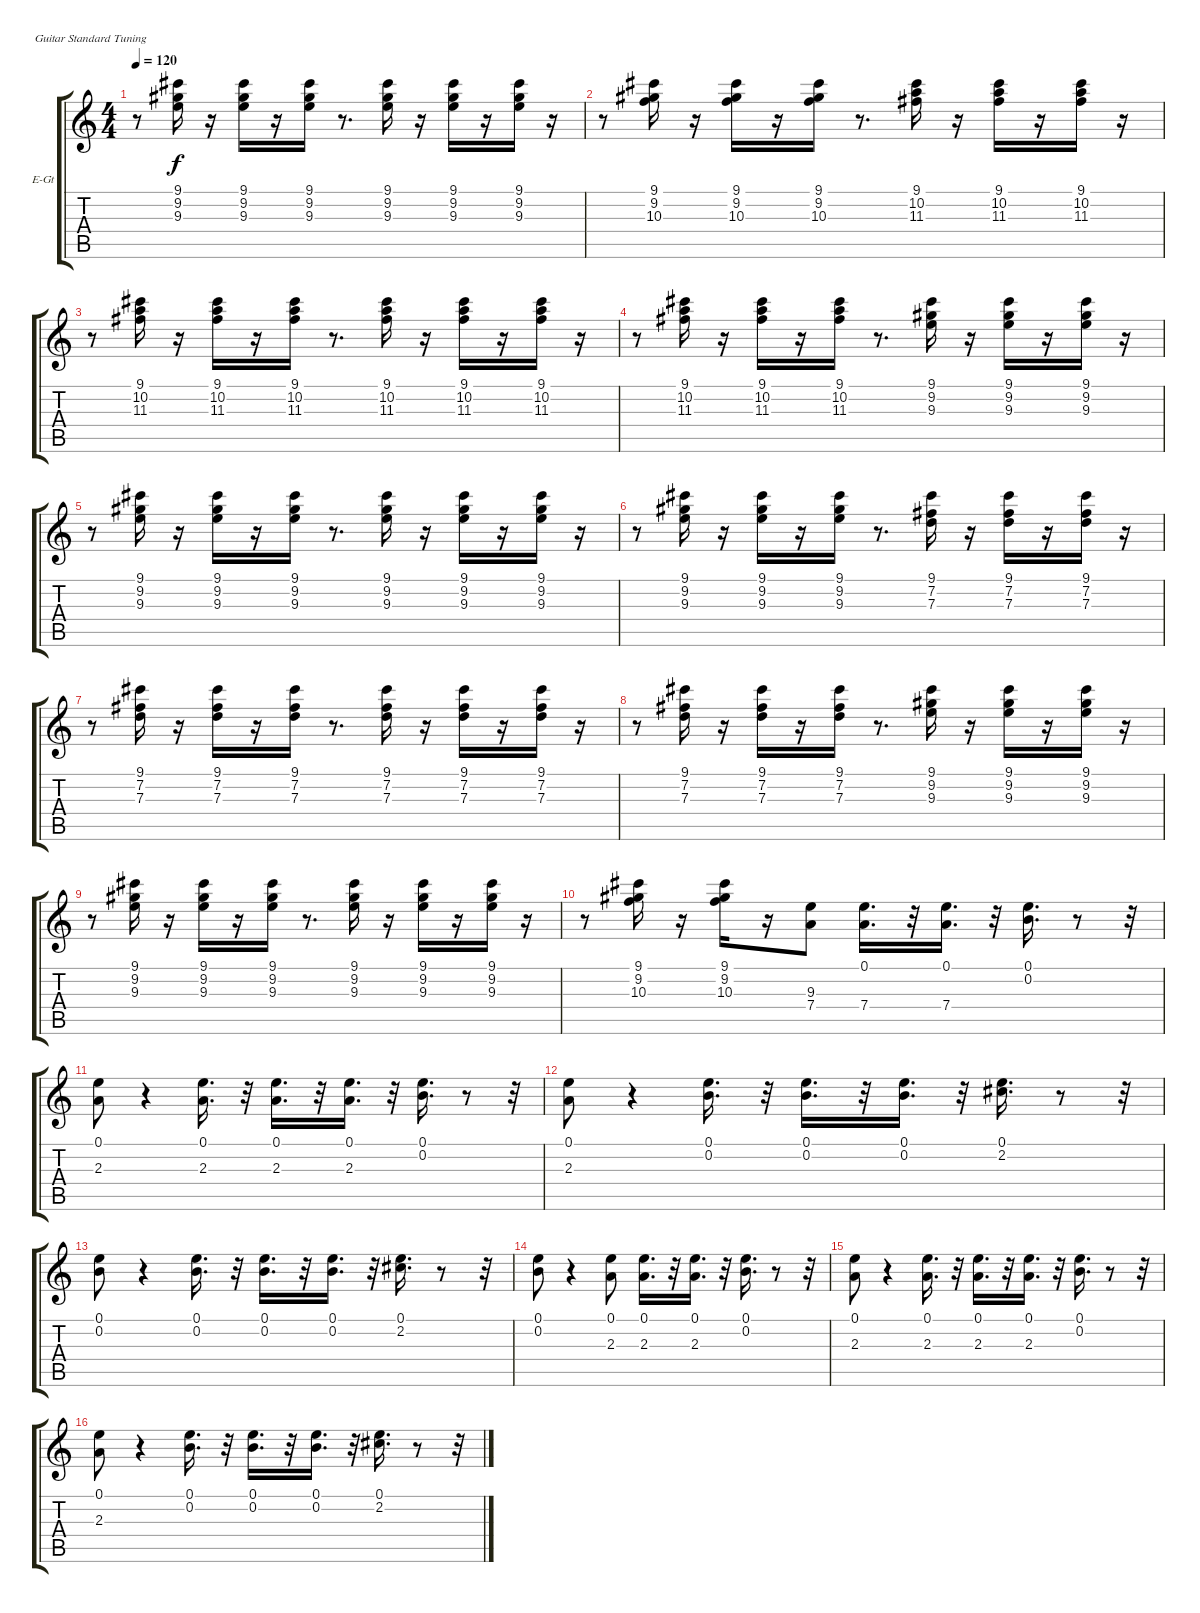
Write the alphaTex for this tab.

\bracketExtendMode groupsimilarinstruments
\firstSystemTrackNameOrientation horizontal
\otherSystemsTrackNameOrientation horizontal
\track ("Гитара 1" "E-Gt") {instrument electricguitarclean}
\staff {score tabs}
\tuning (E4 B3 G3 D3 A2 E2)
\ts (4 4)
\tempo 120
\clef g2
\ks c
r.8{dy f} (9.1 9.2 9.3).16 r.16 (9.1 9.2 9.3).16 r.16 (9.1 9.2 9.3).16 r.8{d} (9.1 9.2 9.3).16 r.16 (9.1 9.2 9.3).16 r.16 (9.1 9.2 9.3).16 r.16 |
r.8 (9.1 9.2 10.3).16 r.16 (9.1 9.2 10.3).16 r.16 (9.1 9.2 10.3).16 r.8{d} (9.1 10.2 11.3).16 r.16 (9.1 10.2 11.3).16 r.16 (9.1 10.2 11.3).16 r.16 |
r.8 (9.1 10.2 11.3).16 r.16 (9.1 10.2 11.3).16 r.16 (9.1 10.2 11.3).16 r.8{d} (9.1 10.2 11.3).16 r.16 (9.1 10.2 11.3).16 r.16 (9.1 10.2 11.3).16 r.16 |
r.8 (9.1 10.2 11.3).16 r.16 (9.1 10.2 11.3).16 r.16 (9.1 10.2 11.3).16 r.8{d} (9.1 9.2 9.3).16 r.16 (9.1 9.2 9.3).16 r.16 (9.1 9.2 9.3).16 r.16 |
r.8 (9.1 9.2 9.3).16 r.16 (9.1 9.2 9.3).16 r.16 (9.1 9.2 9.3).16 r.8{d} (9.1 9.2 9.3).16 r.16 (9.1 9.2 9.3).16 r.16 (9.1 9.2 9.3).16 r.16 |
r.8 (9.1 9.2 9.3).16 r.16 (9.1 9.2 9.3).16 r.16 (9.1 9.2 9.3).16 r.8{d} (9.1 7.2 7.3).16 r.16 (9.1 7.2 7.3).16 r.16 (9.1 7.2 7.3).16 r.16 |
r.8 (9.1 7.2 7.3).16 r.16 (9.1 7.2 7.3).16 r.16 (9.1 7.2 7.3).16 r.8{d} (9.1 7.2 7.3).16 r.16 (9.1 7.2 7.3).16 r.16 (9.1 7.2 7.3).16 r.16 |
r.8 (9.1 7.2 7.3).16 r.16 (9.1 7.2 7.3).16 r.16 (9.1 7.2 7.3).16 r.8{d} (9.1 9.2 9.3).16 r.16 (9.1 9.2 9.3).16 r.16 (9.1 9.2 9.3).16 r.16 |
r.8 (9.1 9.2 9.3).16 r.16 (9.1 9.2 9.3).16 r.16 (9.1 9.2 9.3).16 r.8{d} (9.1 9.2 9.3).16 r.16 (9.1 9.2 9.3).16 r.16 (9.1 9.2 9.3).16 r.16 |
r.8 (9.1 9.2 10.3).16 r.16 (9.1 9.2 10.3).16 r.16 (9.3 7.4).8 (0.1 7.4).16{d} r.32 (0.1 7.4).16{d} r.32 (0.1 0.2).16{d} r.8 r.32 |
(0.1 2.3).8 r.4 (0.1 2.3).16{d} r.32 (0.1 2.3).16{d} r.32 (0.1 2.3).16{d} r.32 (0.1 0.2).16{d} r.8 r.32 |
(0.1 2.3).8 r.4 (0.1 0.2).16{d} r.32 (0.1 0.2).16{d} r.32 (0.1 0.2).16{d} r.32 (0.1 2.2).16{d} r.8 r.32 |
(0.1 0.2).8 r.4 (0.1 0.2).16{d} r.32 (0.1 0.2).16{d} r.32 (0.1 0.2).16{d} r.32 (0.1 2.2).16{d} r.8 r.32 |
(0.1 0.2).8 r.4 (0.1 2.3).8 (0.1 2.3).16{d} r.32 (0.1 2.3).16{d} r.32 (0.1 0.2).16{d} r.8 r.32 |
(0.1 2.3).8 r.4 (0.1 2.3).16{d} r.32 (0.1 2.3).16{d} r.32 (0.1 2.3).16{d} r.32 (0.1 0.2).16{d} r.8 r.32 |
(0.1 2.3).8 r.4 (0.1 0.2).16{d} r.32 (0.1 0.2).16{d} r.32 (0.1 0.2).16{d} r.32 (0.1 2.2).16{d} r.8 r.32
